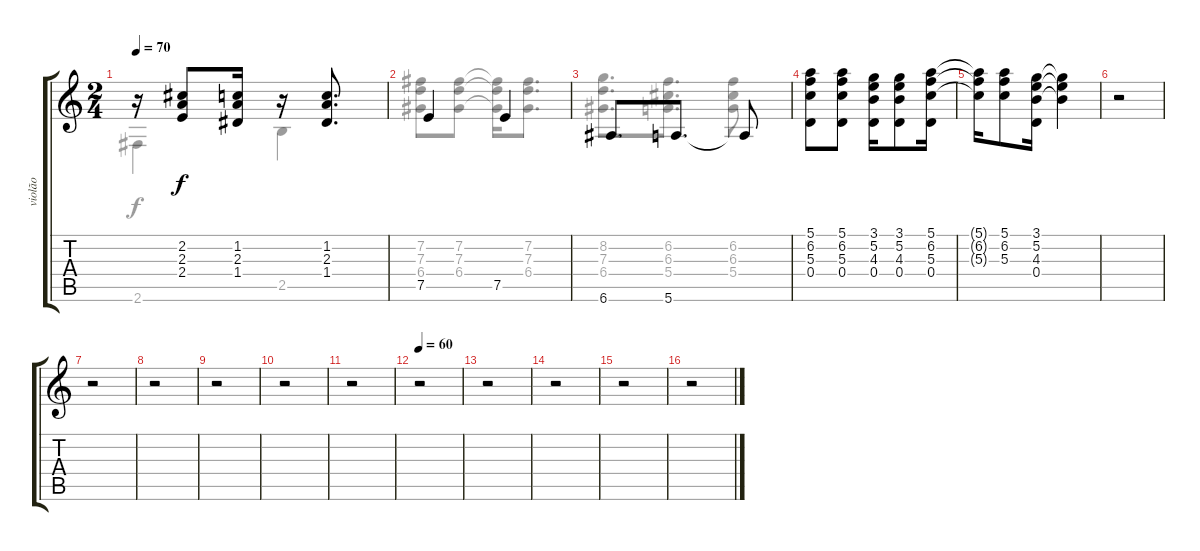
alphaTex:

\track ("violão" "violão") {instrument acousticguitarnylon}
\staff {score tabs}
\tuning (E4 B3 G3 D3 A2 E2) {hide}
\voice
\ts (2 4)
\tempo 70
\clef g2
\ks c
r.16{dy f} (2.2 2.3 2.4).8 (1.2 2.3 1.4).16 r.16 (1.2 2.3 1.4).8{d} |
7.5.4 7.5.4 |
6.6.8{d} 5.6.8{d} 5.6{t}.8 |
(5.1 6.2 5.3 0.4).8 (5.1 6.2 5.3 0.4).8 (3.1 5.2 4.3 0.4).16 (3.1 5.2 4.3 0.4).8 (5.1 6.2 5.3 0.4).16 |
(5.1{t} 6.2{t} 5.3{t}).16 (5.1 6.2 5.3).8 (3.1 5.2 4.3 0.4).16 (3.1{t} 5.2{t} 4.3{t}).4 |
r.2 |
r.2 |
r.2 |
r.2 |
r.2 |
r.2 |
\tempo 60
r.2 |
r.2 |
r.2 |
r.2 |
r.2
\voice
\clef g2
\ottava regular
\simile none
\ks c
2.6.4{dy f} 2.5.4 |
(7.2 7.3 6.4).8 (7.2 7.3 6.4).8 (7.2{t} 7.3{t} 6.4{t}).16 (7.2 7.3 6.4).8{d} |
(8.2 7.3 6.4).8{d} (6.2 6.3 5.4).8{d} (6.2 6.3 5.4).8 |
|
|
|
|
|
|
|
|
|
|
|
|
